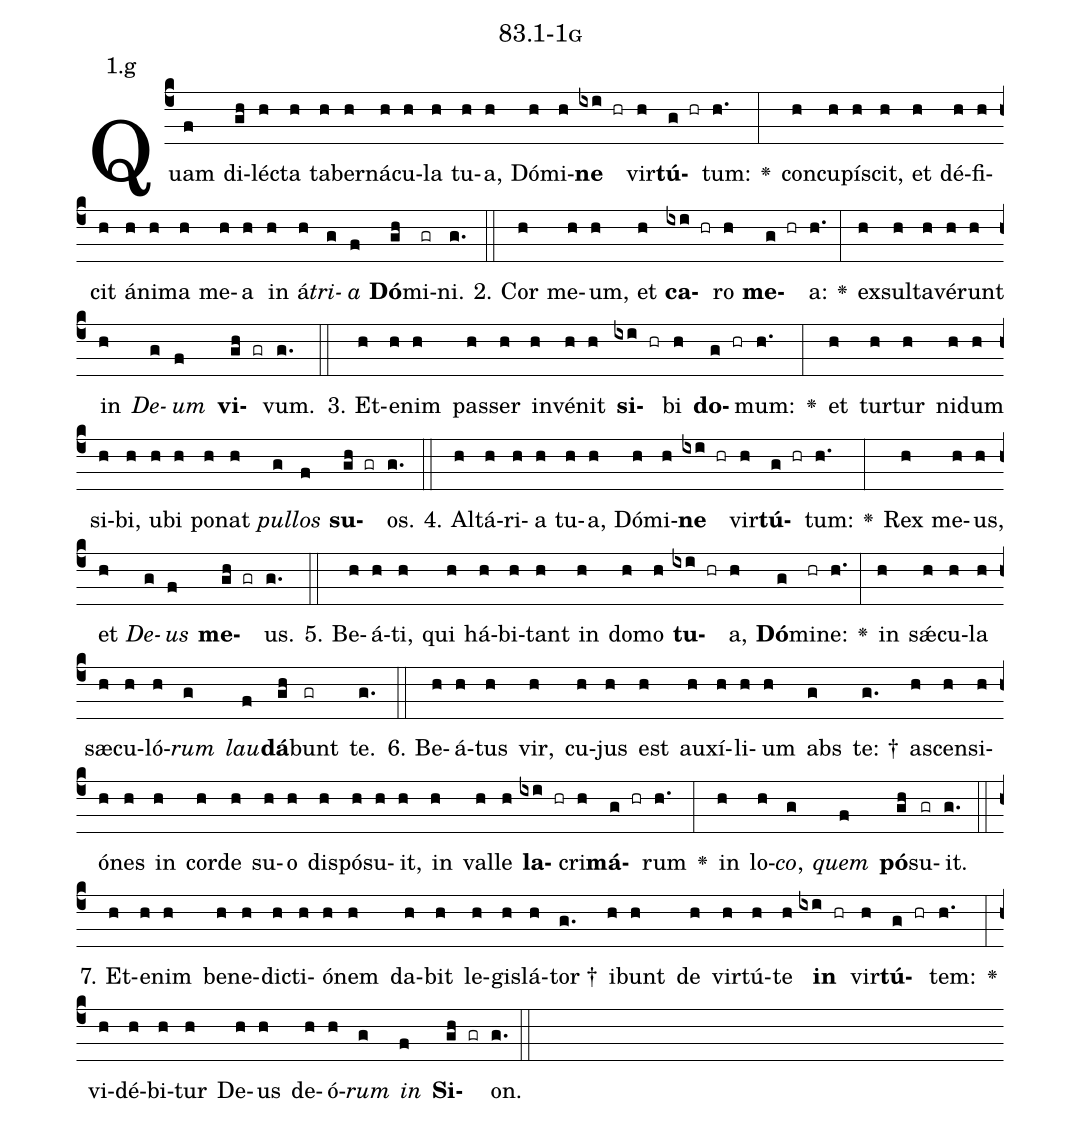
name: 83.1-1g;
annotation: 1.g;
%%
(c4)Quam(f) di(gh)léc(h)ta(h) ta(h)ber(h)ná(h)cu(h)la(h) tu(h)a,(h) Dó(h)mi(h)<b>ne</b>(ixi hr) vir(h)<b>tú</b>(g hr)tum:(h.) <v>\greheightstar</v>(:) con(h)cu(h)pí(h)scit,(h) et(h) dé(h)fi(h)cit(h) á(h)ni(h)ma(h) me(h)a(h) in(h) á(h)<i>tri</i>(g)<i>a</i>(f) <b>Dó</b>(gh)mi(gr)ni.(g.) (::)
2. Cor(h) me(h)um,(h) et(h) <b>ca</b>(ixi hr)ro(h) <b>me</b>(g hr)a:(h.) <v>\greheightstar</v>(:) ex(h)sul(h)ta(h)vé(h)runt(h) in(h) <i>De</i>(g)<i>um</i>(f) <b>vi</b>(gh gr)vum.(g.) (::)
3. Et(h)e(h)nim(h) pas(h)ser(h) in(h)vé(h)nit(h) <b>si</b>(ixi hr)bi(h) <b>do</b>(g hr)mum:(h.) <v>\greheightstar</v>(:) et(h) tur(h)tur(h) ni(h)dum(h) si(h)bi,(h) u(h)bi(h) po(h)nat(h) <i>pul</i>(g)<i>los</i>(f) <b>su</b>(gh gr)os.(g.) (::)
4. Al(h)tá(h)ri(h)a(h) tu(h)a,(h) Dó(h)mi(h)<b>ne</b>(ixi hr) vir(h)<b>tú</b>(g hr)tum:(h.) <v>\greheightstar</v>(:) Rex(h) me(h)us,(h) et(h) <i>De</i>(g)<i>us</i>(f) <b>me</b>(gh gr)us.(g.) (::)
5. Be(h)á(h)ti,(h) qui(h) há(h)bi(h)tant(h) in(h) do(h)mo(h) <b>tu</b>(ixi hr)a,(h) <b>Dó</b>(g)mi(hr)ne:(h.) <v>\greheightstar</v>(:) in(h) sǽ(h)cu(h)la(h) sæ(h)cu(h)ló(h)<i>rum</i>(g) <i>lau</i>(f)<b>dá</b>(gh)bunt(gr) te.(g.) (::)
6. Be(h)á(h)tus(h) vir,(h) cu(h)jus(h) est(h) au(h)xí(h)li(h)um(h) abs(g) te: †(g.) a(h)scen(h)si(h)ó(h)nes(h) in(h) cor(h)de(h) su(h)o(h) dis(h)pó(h)su(h)it,(h) in(h) val(h)le(h) <b>la</b>(ixi hr)cri(h)<b>má</b>(g hr)rum(h.) <v>\greheightstar</v>(:) in(h) lo(h)<i>co</i>,(g) <i>quem</i>(f) <b>pó</b>(gh)su(gr)it.(g.) (::)
7. Et(h)e(h)nim(h) be(h)ne(h)dic(h)ti(h)ó(h)nem(h) da(h)bit(h) le(h)gis(h)lá(h)tor †(g.) i(h)bunt(h) de(h) vir(h)tú(h)te(h) <b>in</b>(ixi hr) vir(h)<b>tú</b>(g hr)tem:(h.) <v>\greheightstar</v>(:) vi(h)dé(h)bi(h)tur(h) De(h)us(h) de(h)ó(h)<i>rum</i>(g) <i>in</i>(f) <b>Si</b>(gh gr)on.(g.) (::)
